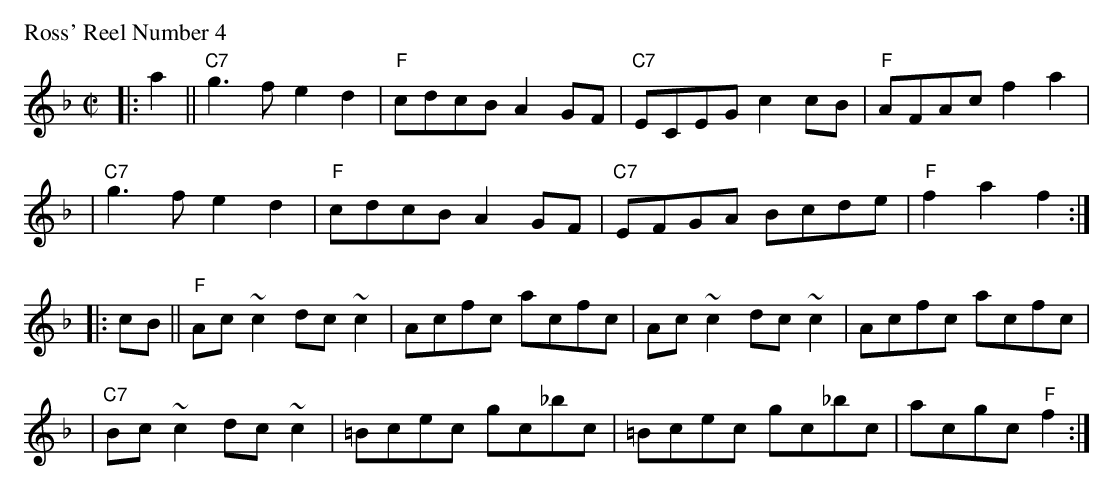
X:1
P: Ross' Reel Number 4
M: C|
L: 1/8
K: F
|: a2 || "C7"g3f e2d2 | "F"cdcB A2GF | "C7"ECEG c2cB | "F"AFAc f2a2 |
       | "C7"g3f e2d2 | "F"cdcB A2GF | "C7"EFGA Bcde | "F"f2a2 f2  :|
|: cB || "F"Ac~c2 dc~c2 | Acfc acfc | Ac~c2 dc~c2 | Acfc acfc |
       | "C7"Bc~c2 dc~c2 | =Bcec gc_bc | =Bcec gc_bc | acgc "F"f2 :|
